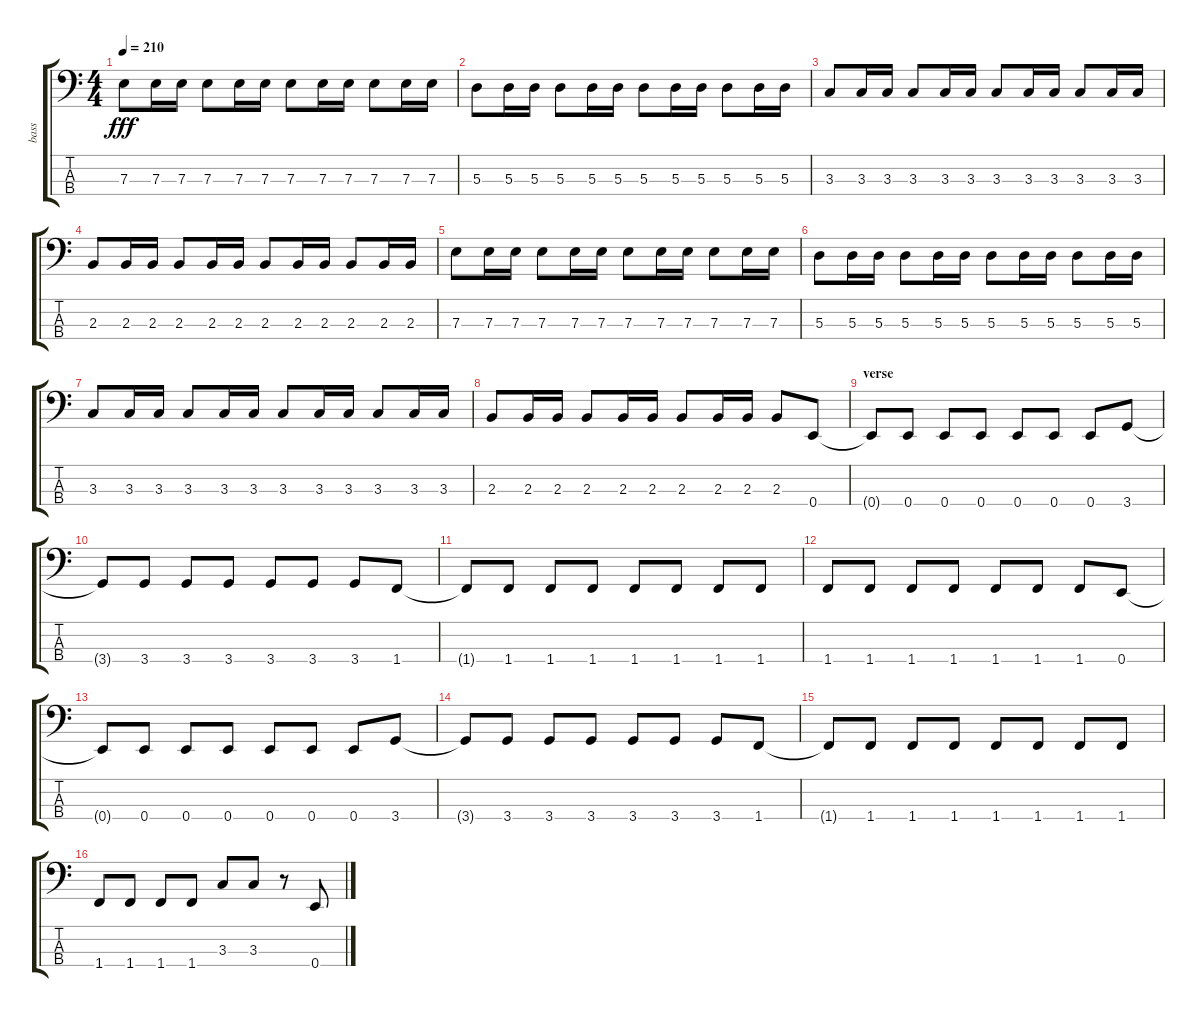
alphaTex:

\track ("bass" "bass") {instrument electricbassfinger}
\staff {score tabs}
\tuning (G2 D2 A1 E1) {hide}
\ts (4 4)
\tempo 210
\clef f4
\ks c
7.3.8{dy fff} 7.3.16 7.3.16 7.3.8 7.3.16 7.3.16 7.3.8 7.3.16 7.3.16 7.3.8 7.3.16 7.3.16 |
5.3.8 5.3.16 5.3.16 5.3.8 5.3.16 5.3.16 5.3.8 5.3.16 5.3.16 5.3.8 5.3.16 5.3.16 |
3.3.8 3.3.16 3.3.16 3.3.8 3.3.16 3.3.16 3.3.8 3.3.16 3.3.16 3.3.8 3.3.16 3.3.16 |
2.3.8 2.3.16 2.3.16 2.3.8 2.3.16 2.3.16 2.3.8 2.3.16 2.3.16 2.3.8 2.3.16 2.3.16 |
7.3.8 7.3.16 7.3.16 7.3.8 7.3.16 7.3.16 7.3.8 7.3.16 7.3.16 7.3.8 7.3.16 7.3.16 |
5.3.8 5.3.16 5.3.16 5.3.8 5.3.16 5.3.16 5.3.8 5.3.16 5.3.16 5.3.8 5.3.16 5.3.16 |
3.3.8 3.3.16 3.3.16 3.3.8 3.3.16 3.3.16 3.3.8 3.3.16 3.3.16 3.3.8 3.3.16 3.3.16 |
2.3.8 2.3.16 2.3.16 2.3.8 2.3.16 2.3.16 2.3.8 2.3.16 2.3.16 2.3.8 0.4.8 |
\section ("" "verse")
0.4{t}.8 0.4.8 0.4.8 0.4.8 0.4.8 0.4.8 0.4.8 3.4.8 |
3.4{t}.8 3.4.8 3.4.8 3.4.8 3.4.8 3.4.8 3.4.8 1.4.8 |
1.4{t}.8 1.4.8 1.4.8 1.4.8 1.4.8 1.4.8 1.4.8 1.4.8 |
1.4.8 1.4.8 1.4.8 1.4.8 1.4.8 1.4.8 1.4.8 0.4.8 |
0.4{t}.8 0.4.8 0.4.8 0.4.8 0.4.8 0.4.8 0.4.8 3.4.8 |
3.4{t}.8 3.4.8 3.4.8 3.4.8 3.4.8 3.4.8 3.4.8 1.4.8 |
1.4{t}.8 1.4.8 1.4.8 1.4.8 1.4.8 1.4.8 1.4.8 1.4.8 |
1.4.8 1.4.8 1.4.8 1.4.8 3.3.8 3.3.8 r.8 0.4.8
